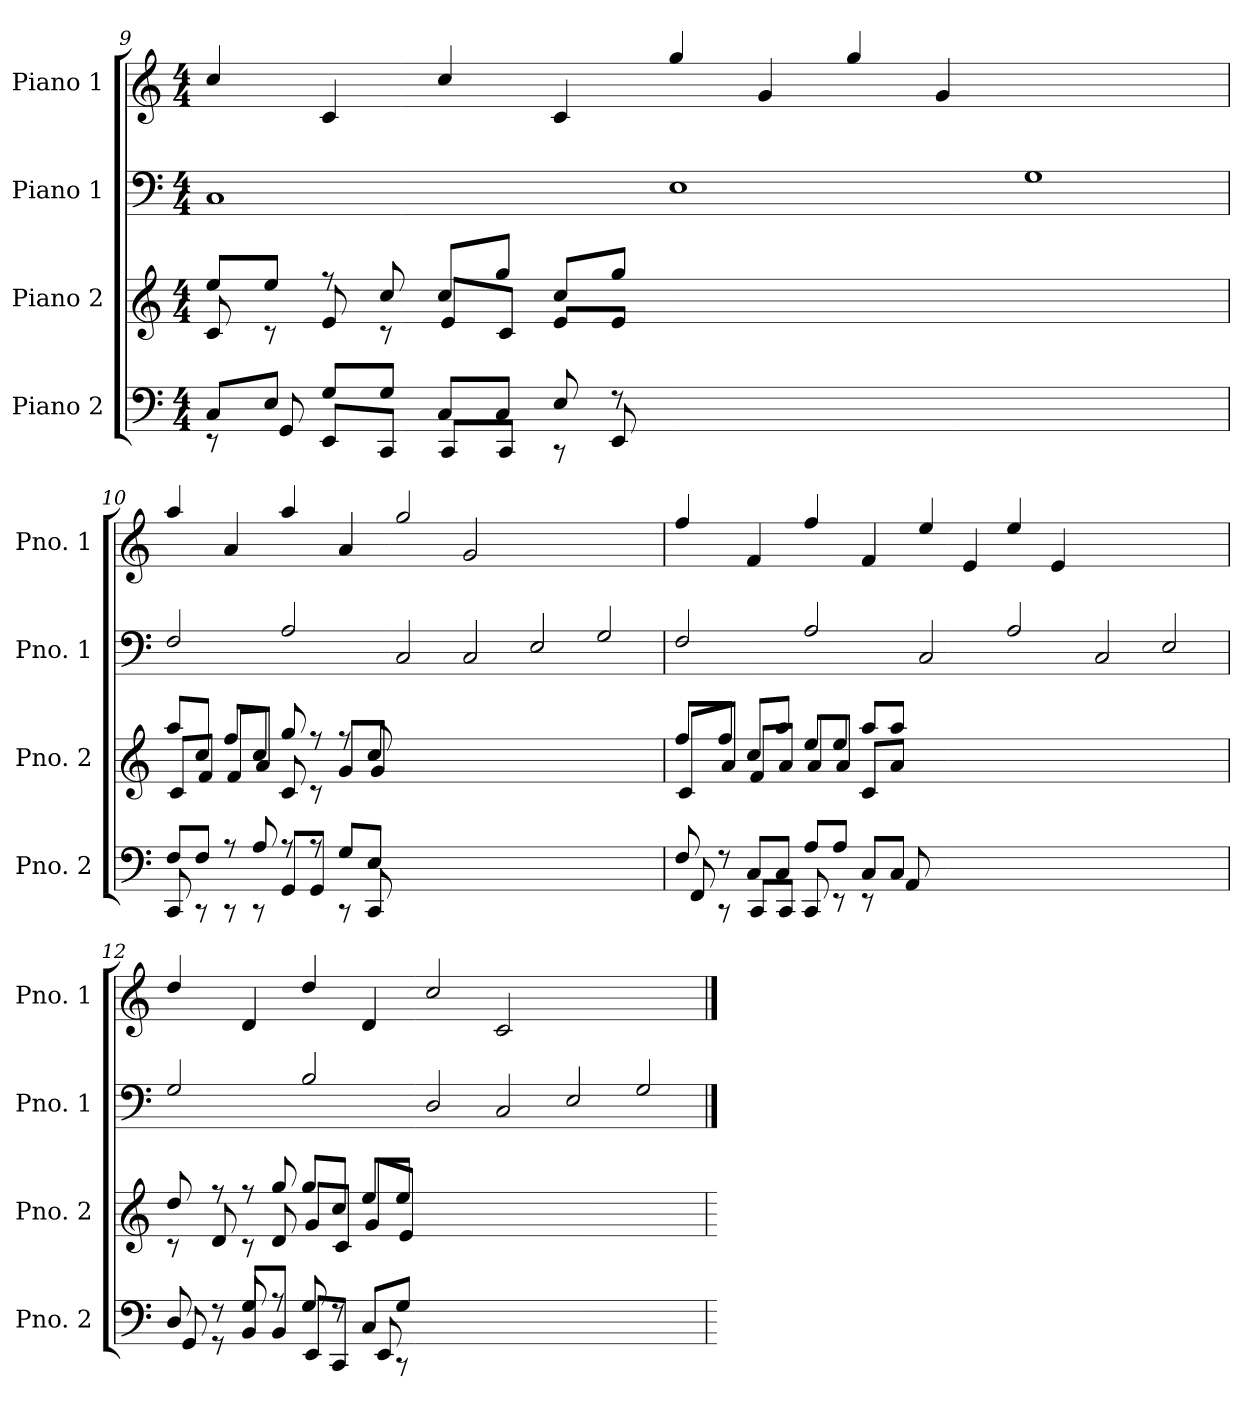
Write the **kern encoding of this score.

**kern	**kern	**kern	**kern
*part4	*part3	*part2	*part1
*staff4	*staff3	*staff2	*staff1
*I"Piano 2	*I"Piano 2	*I"Piano 1	*I"Piano 1
*I'Pno. 2	*I'Pno. 2	*I'Pno. 1	*I'Pno. 1
*clefF4	*clefG2	*clefF4	*clefG2
*k[]	*k[]	*k[]	*k[]
*M4/4	*M4/4	*M4/4	*M4/4
=9	=9	=9	=9
*^	*^	*	*
8C/L	8r	8ee/L	8c/	1C/	4cc/
8E/J	8GG/	8ee/J	8r	.	.
8G/L	8EE/L	8r	8e/	.	4c/
8G/J	8CC/J	8cc/	8r	.	.
8C/L	8CC/L	8cc/L	8e/L	.	4cc/
8C/J	8CC/J	8gg/J	8c/J	.	.
8E/	8r	8cc/L	8e/L	.	4c/
8r	8EE/	8gg/J	8e/J	.	.
0ryy	0ryy	0ryy	0ryy	1E/	4gg/
.	.	.	.	.	4g/
.	.	.	.	.	4gg/
.	.	.	.	.	4g/
.	.	.	.	1G/	1ryy
=10	=10	=10	=10	=10	=10
8F/L	8CC/	8aa/L	8c/L	2F/	4aa/
8F/J	8r	8cc/J	8f/J	.	.
8r	8r	8ff/L	8f/L	.	4a/
8A/	8r	8cc/J	8a/J	.	.
8r	8GG/L	8gg/	8c/	2A/	4aa/
8r	8GG/J	8r	8r	.	.
8G/L	8r	8r	8g/L	.	4a/
8E/J	8CC/	8cc/	8g/J	.	.
0ryy	0ryy	0ryy	0ryy	2C/	2gg/
.	.	.	.	2C/	2g/
.	.	.	.	2E/	1ryy
.	.	.	.	2G/	.
=11	=11	=11	=11	=11	=11
8F/	8FF/	8ff/L	8c/L	2F/	4ff/
8r	8r	8ff/J	8a/J	.	.
8C/L	8CC/L	8cc/L	8f/L	.	4f/
8C/J	8CC/J	8aa/J	8a/J	.	.
8A/L	8CC/	8ee/L	8a/L	2A/	4ff/
8A/J	8r	8ee/J	8a/J	.	.
8C/L	8r	8aa/L	8c/L	.	4f/
8C/J	8AA/	8aa/J	8a/J	.	.
0ryy	0ryy	0ryy	0ryy	2C/	4ee/
.	.	.	.	.	4e/
.	.	.	.	2A/	4ee/
.	.	.	.	.	4e/
.	.	.	.	2C/	1ryy
.	.	.	.	2E/	.
=12	=12	=12	=12	=12	=12
8D/	8GG/	8dd/	8r	2G/	4dd/
8r	8r	8r	8d/	.	.
8G/	8BB/L	8r	8r	.	4d/
8r	8BB/J	8gg/	8d/	.	.
8G/	8EE/L	8gg/L	8g/L	2B/	4dd/
8r	8CC/J	8cc/J	8c/J	.	.
8C/L	8EE/	8ee/L	8g/L	.	4d/
8G/J	8r	8ee/J	8e/J	.	.
0ryy	0ryy	0ryy	0ryy	2D/	2cc/
.	.	.	.	2C/	2c/
.	.	.	.	2E/	1ryy
.	.	.	.	2G/	.
*v	*v	*	*	*	*
*	*v	*v	*	*
=	=	==	==
*-	*-	*-	*-
